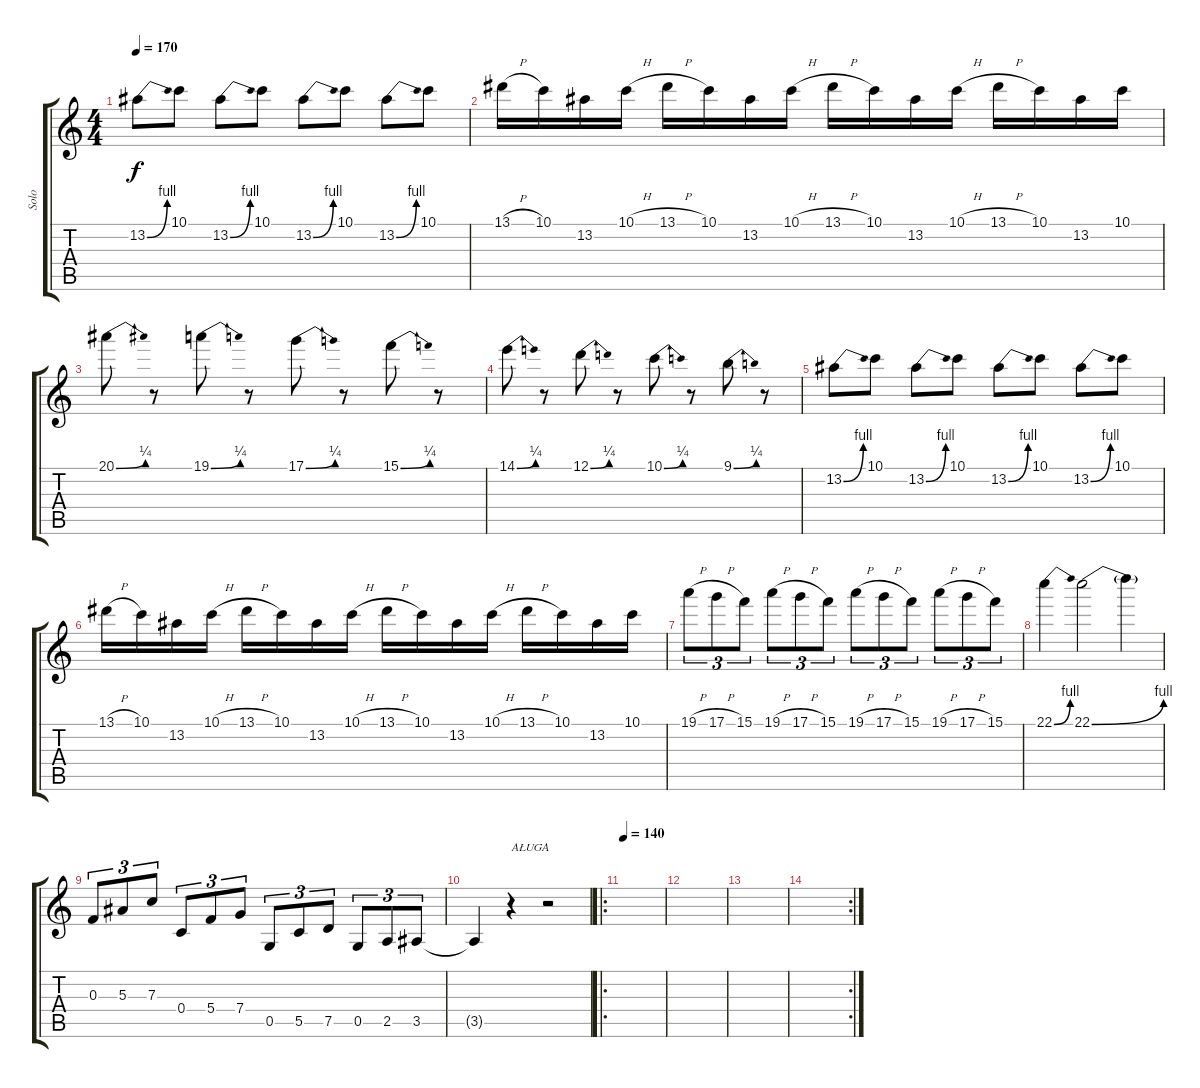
\track ("Solo" "Solo") {instrument distortionguitar}
\staff {score tabs}
\tuning (D4 A3 F3 C3 G2 C2) {hide}
\ts (4 4)
\tempo 170
\clef g2
\ks c
13.2{be (bend 0 0 60 4)}.8{dy f} 10.1.8 13.2{be (bend 0 0 60 4)}.8 10.1.8 13.2{be (bend 0 0 60 4)}.8 10.1.8 13.2{be (bend 0 0 60 4)}.8 10.1.8 |
13.1{h}.16 10.1.16 13.2.16 10.1{h}.16 13.1{h}.16 10.1.16 13.2.16 10.1{h}.16 13.1{h}.16 10.1.16 13.2.16 10.1{h}.16 13.1{h}.16 10.1.16 13.2.16 10.1.16 |
20.1{be (bend 0 0 60 1)}.8 r.8 19.1{be (bend 0 0 60 1)}.8 r.8 17.1{be (bend 0 0 60 1)}.8 r.8 15.1{be (bend 0 0 60 1)}.8 r.8 |
14.1{be (bend 0 0 60 1)}.8 r.8 12.1{be (bend 0 0 60 1)}.8 r.8 10.1{be (bend 0 0 60 1)}.8 r.8 9.1{be (bend 0 0 60 1)}.8 r.8 |
13.2{be (bend 0 0 60 4)}.8 10.1.8 13.2{be (bend 0 0 60 4)}.8 10.1.8 13.2{be (bend 0 0 60 4)}.8 10.1.8 13.2{be (bend 0 0 60 4)}.8 10.1.8 |
13.1{h}.16 10.1.16 13.2.16 10.1{h}.16 13.1{h}.16 10.1.16 13.2.16 10.1{h}.16 13.1{h}.16 10.1.16 13.2.16 10.1{h}.16 13.1{h}.16 10.1.16 13.2.16 10.1.16 |
19.1{h}.8{tu (3 2)} 17.1{h}.8{tu (3 2)} 15.1.8{tu (3 2)} 19.1{h}.8{tu (3 2)} 17.1{h}.8{tu (3 2)} 15.1.8{tu (3 2)} 19.1{h}.8{tu (3 2)} 17.1{h}.8{tu (3 2)} 15.1.8{tu (3 2)} 19.1{h}.8{tu (3 2)} 17.1{h}.8{tu (3 2)} 15.1.8{tu (3 2)} |
22.1{be (bend 0 0 60 4)}.4 22.1{be (bend 0 0 60 4)}.2 22.1{t}.4 |
0.3.8{tu (3 2)} 5.3.8{tu (3 2)} 7.3.8{tu (3 2)} 0.4.8{tu (3 2)} 5.4.8{tu (3 2)} 7.4.8{tu (3 2)} 0.5.8{tu (3 2)} 5.5.8{tu (3 2)} 7.5.8{tu (3 2)} 0.5.8{tu (3 2)} 2.5.8{tu (3 2)} 3.5.8{tu (3 2)} |
3.5{t}.4 r.4{txt "AŁUGA"} r.2 |
\ro
\tempo 140
|
|
|
\rc 2
